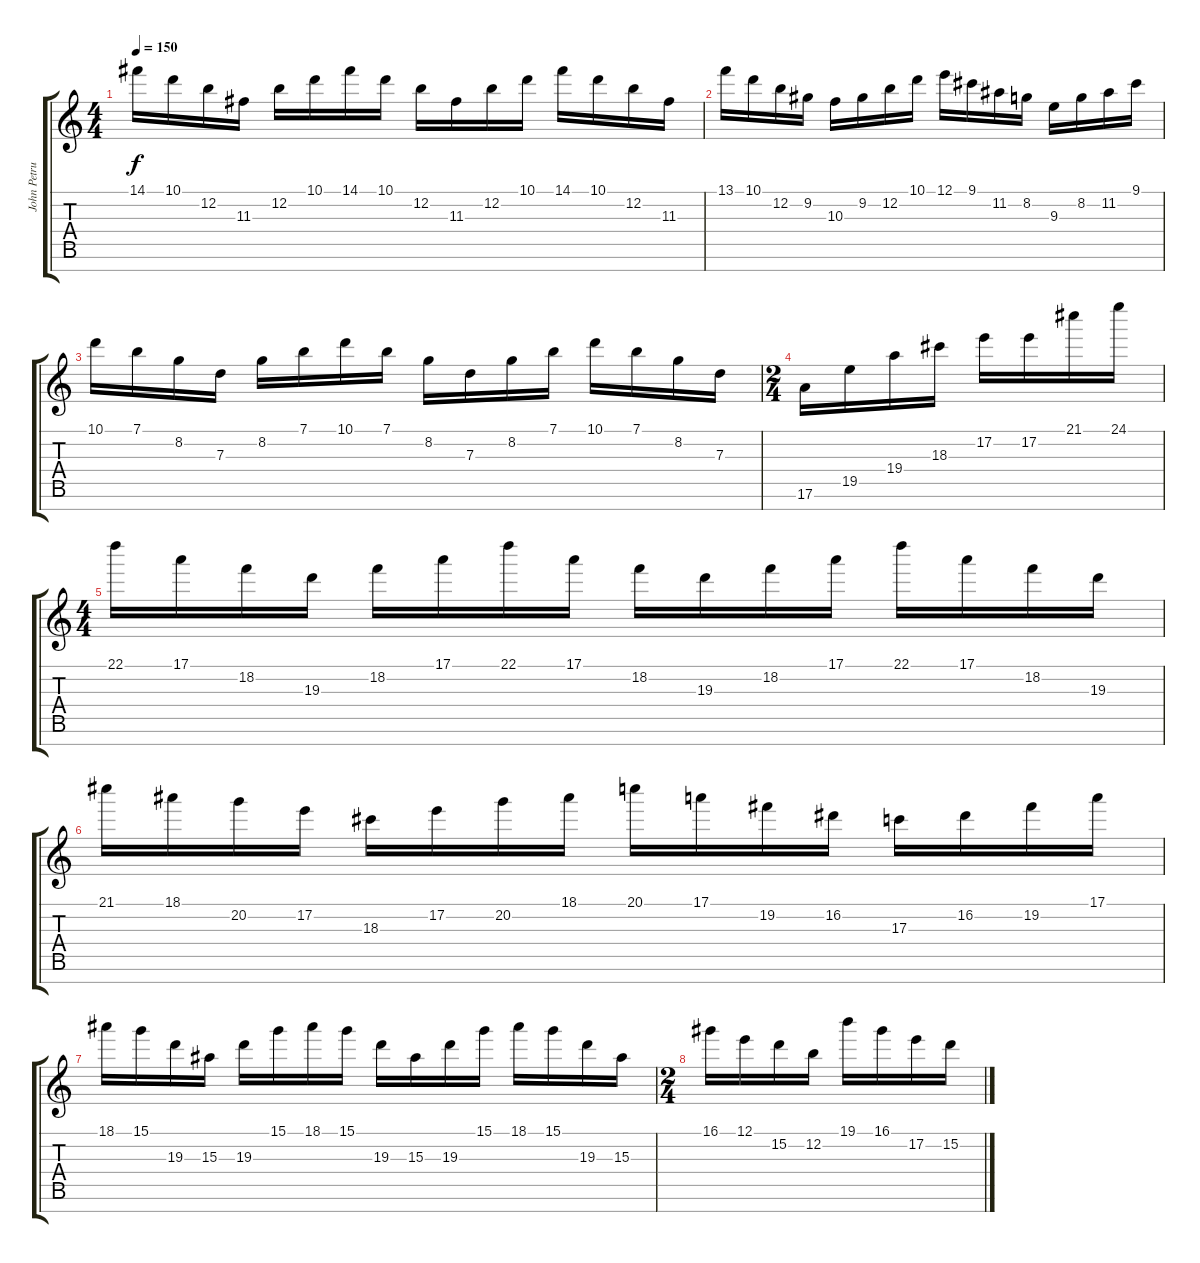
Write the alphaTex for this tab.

\track ("John Petrucci" "John Petru") {instrument distortionguitar}
\staff {score tabs}
\tuning (E4 B3 G3 D3 A2 E2 B1) {hide}
\ts (4 4)
\tempo 150
\clef g2
\ks c
14.1.16{dy f} 10.1.16 12.2.16 11.3.16 12.2.16 10.1.16 14.1.16 10.1.16 12.2.16 11.3.16 12.2.16 10.1.16 14.1.16 10.1.16 12.2.16 11.3.16 |
13.1.16 10.1.16 12.2.16 9.2.16 10.3.16 9.2.16 12.2.16 10.1.16 12.1.16 9.1.16 11.2.16 8.2.16 9.3.16 8.2.16 11.2.16 9.1.16 |
10.1.16 7.1.16 8.2.16 7.3.16 8.2.16 7.1.16 10.1.16 7.1.16 8.2.16 7.3.16 8.2.16 7.1.16 10.1.16 7.1.16 8.2.16 7.3.16 |
\ts (2 4)
17.6.16 19.5.16 19.4.16 18.3.16 17.2.16 17.2.16 21.1.16 24.1.16 |
\ts (4 4)
22.1.16 17.1.16 18.2.16 19.3.16 18.2.16 17.1.16 22.1.16 17.1.16 18.2.16 19.3.16 18.2.16 17.1.16 22.1.16 17.1.16 18.2.16 19.3.16 |
21.1.16 18.1.16 20.2.16 17.2.16 18.3.16 17.2.16 20.2.16 18.1.16 20.1.16 17.1.16 19.2.16 16.2.16 17.3.16 16.2.16 19.2.16 17.1.16 |
18.1.16 15.1.16 19.3.16 15.3.16 19.3.16 15.1.16 18.1.16 15.1.16 19.3.16 15.3.16 19.3.16 15.1.16 18.1.16 15.1.16 19.3.16 15.3.16 |
\ts (2 4)
16.1.16 12.1.16 15.2.16 12.2.16 19.1.16 16.1.16 17.2.16 15.2.16
